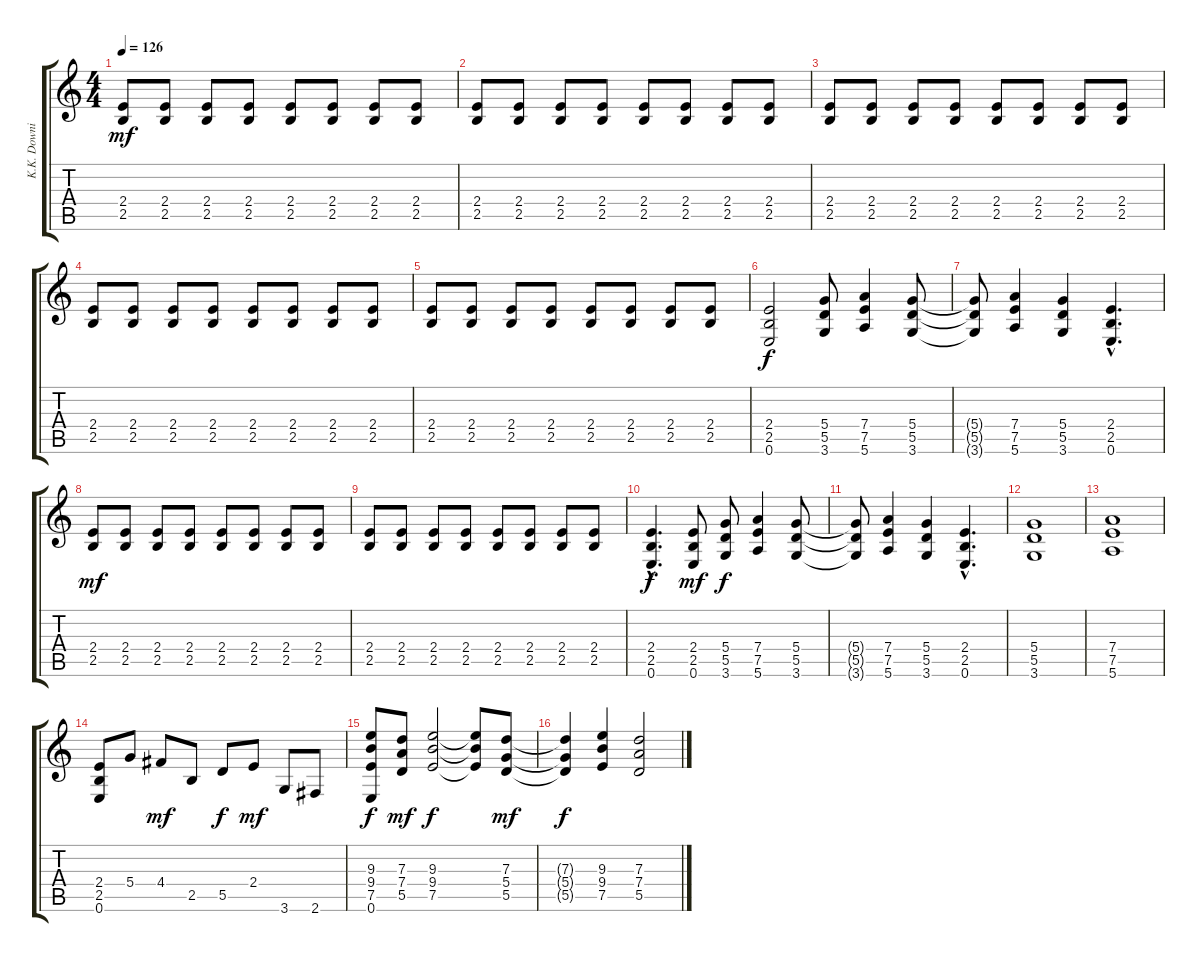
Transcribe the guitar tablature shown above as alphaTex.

\track ("K.K. Downing" "K.K. Downi") {instrument distortionguitar}
\staff {score tabs}
\tuning (E4 B3 G3 D3 A2 E2) {hide}
\ts (4 4)
\tempo 126
\clef g2
\ks c
(2.4 2.5).8{dy mf} (2.4 2.5).8 (2.4 2.5).8 (2.4 2.5).8 (2.4 2.5).8 (2.4 2.5).8 (2.4 2.5).8 (2.4 2.5).8 |
(2.4 2.5).8 (2.4 2.5).8 (2.4 2.5).8 (2.4 2.5).8 (2.4 2.5).8 (2.4 2.5).8 (2.4 2.5).8 (2.4 2.5).8 |
(2.4 2.5).8 (2.4 2.5).8 (2.4 2.5).8 (2.4 2.5).8 (2.4 2.5).8 (2.4 2.5).8 (2.4 2.5).8 (2.4 2.5).8 |
(2.4 2.5).8 (2.4 2.5).8 (2.4 2.5).8 (2.4 2.5).8 (2.4 2.5).8 (2.4 2.5).8 (2.4 2.5).8 (2.4 2.5).8 |
(2.4 2.5).8 (2.4 2.5).8 (2.4 2.5).8 (2.4 2.5).8 (2.4 2.5).8 (2.4 2.5).8 (2.4 2.5).8 (2.4 2.5).8 |
(2.4 2.5 0.6).2{dy f} (5.4 5.5 3.6).8 (7.4 7.5 5.6).4 (5.4 5.5 3.6).8 |
(5.4{t} 5.5{t} 3.6{t}).8 (7.4 7.5 5.6).4 (5.4 5.5 3.6).4 (2.4{hac} 2.5{hac} 0.6{hac}).4{d} |
(2.4 2.5).8{dy mf} (2.4 2.5).8 (2.4 2.5).8 (2.4 2.5).8 (2.4 2.5).8 (2.4 2.5).8 (2.4 2.5).8 (2.4 2.5).8 |
(2.4 2.5).8 (2.4 2.5).8 (2.4 2.5).8 (2.4 2.5).8 (2.4 2.5).8 (2.4 2.5).8 (2.4 2.5).8 (2.4 2.5).8 |
(2.4{hac} 2.5{hac} 0.6{hac}).4{d dy f} (2.4 2.5 0.6).8{dy mf} (5.4 5.5 3.6).8{dy f} (7.4 7.5 5.6).4 (5.4 5.5 3.6).8 |
(5.4{t} 5.5{t} 3.6{t}).8 (7.4 7.5 5.6).4 (5.4 5.5 3.6).4 (2.4{hac} 2.5{hac} 0.6{hac}).4{d} |
(5.4 5.5 3.6).1 |
(7.4 7.5 5.6).1 |
(2.4 2.5 0.6).8 5.4.8 4.4.8{dy mf} 2.5.8 5.5.8{dy f} 2.4.8{dy mf} 3.6.8 2.6.8 |
(9.3 9.4 7.5 0.6).8{dy f} (7.3 7.4 5.5).8{dy mf} (9.3 9.4 7.5).2{dy f} (9.3{t} 9.4{t} 7.5{t}).8 (7.3 5.4 5.5).8{dy mf} |
(7.3{t} 5.4{t} 5.5{t}).4{dy f} (9.3 9.4 7.5).4 (7.3 7.4 5.5).2
